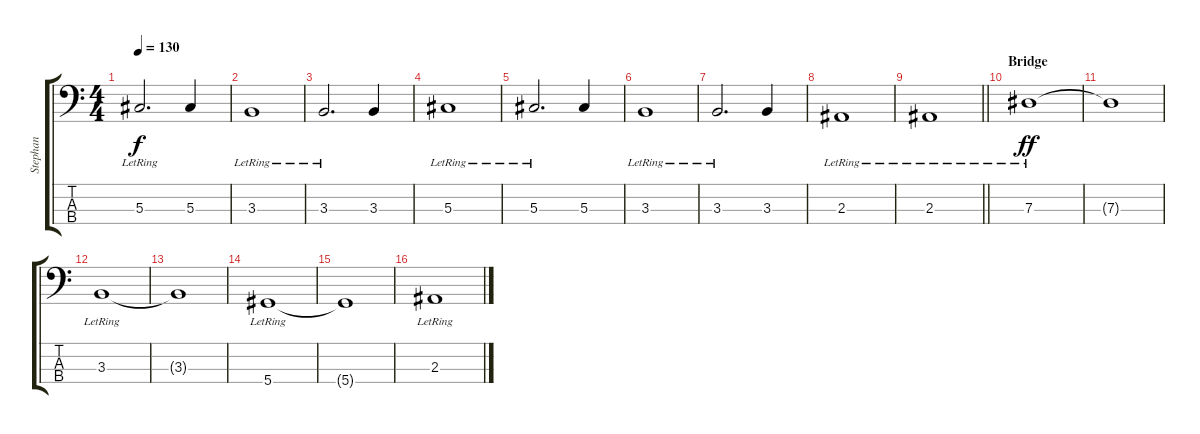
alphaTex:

\track ("Stephan" "Stephan") {instrument electricbassfinger}
\staff {score tabs}
\tuning (Gb2 Db2 Ab1 Eb1) {hide}
\ts (4 4)
\tempo 130
\clef f4
\ks c
5.3{lr}.2{d dy f} 5.3.4 |
3.3{lr}.1 |
3.3{lr}.2{d} 3.3.4 |
5.3{lr}.1 |
5.3{lr}.2{d} 5.3.4 |
3.3{lr}.1 |
3.3{lr}.2{d} 3.3.4 |
2.3{lr}.1 |
\barLineRight lightlight
2.3{lr}.1 |
\section ("" "Bridge")
7.3{lr}.1{dy ff} |
7.3{t}.1 |
3.3{lr}.1 |
3.3{t}.1 |
5.4{lr}.1 |
5.4{t}.1 |
2.3{lr}.1
